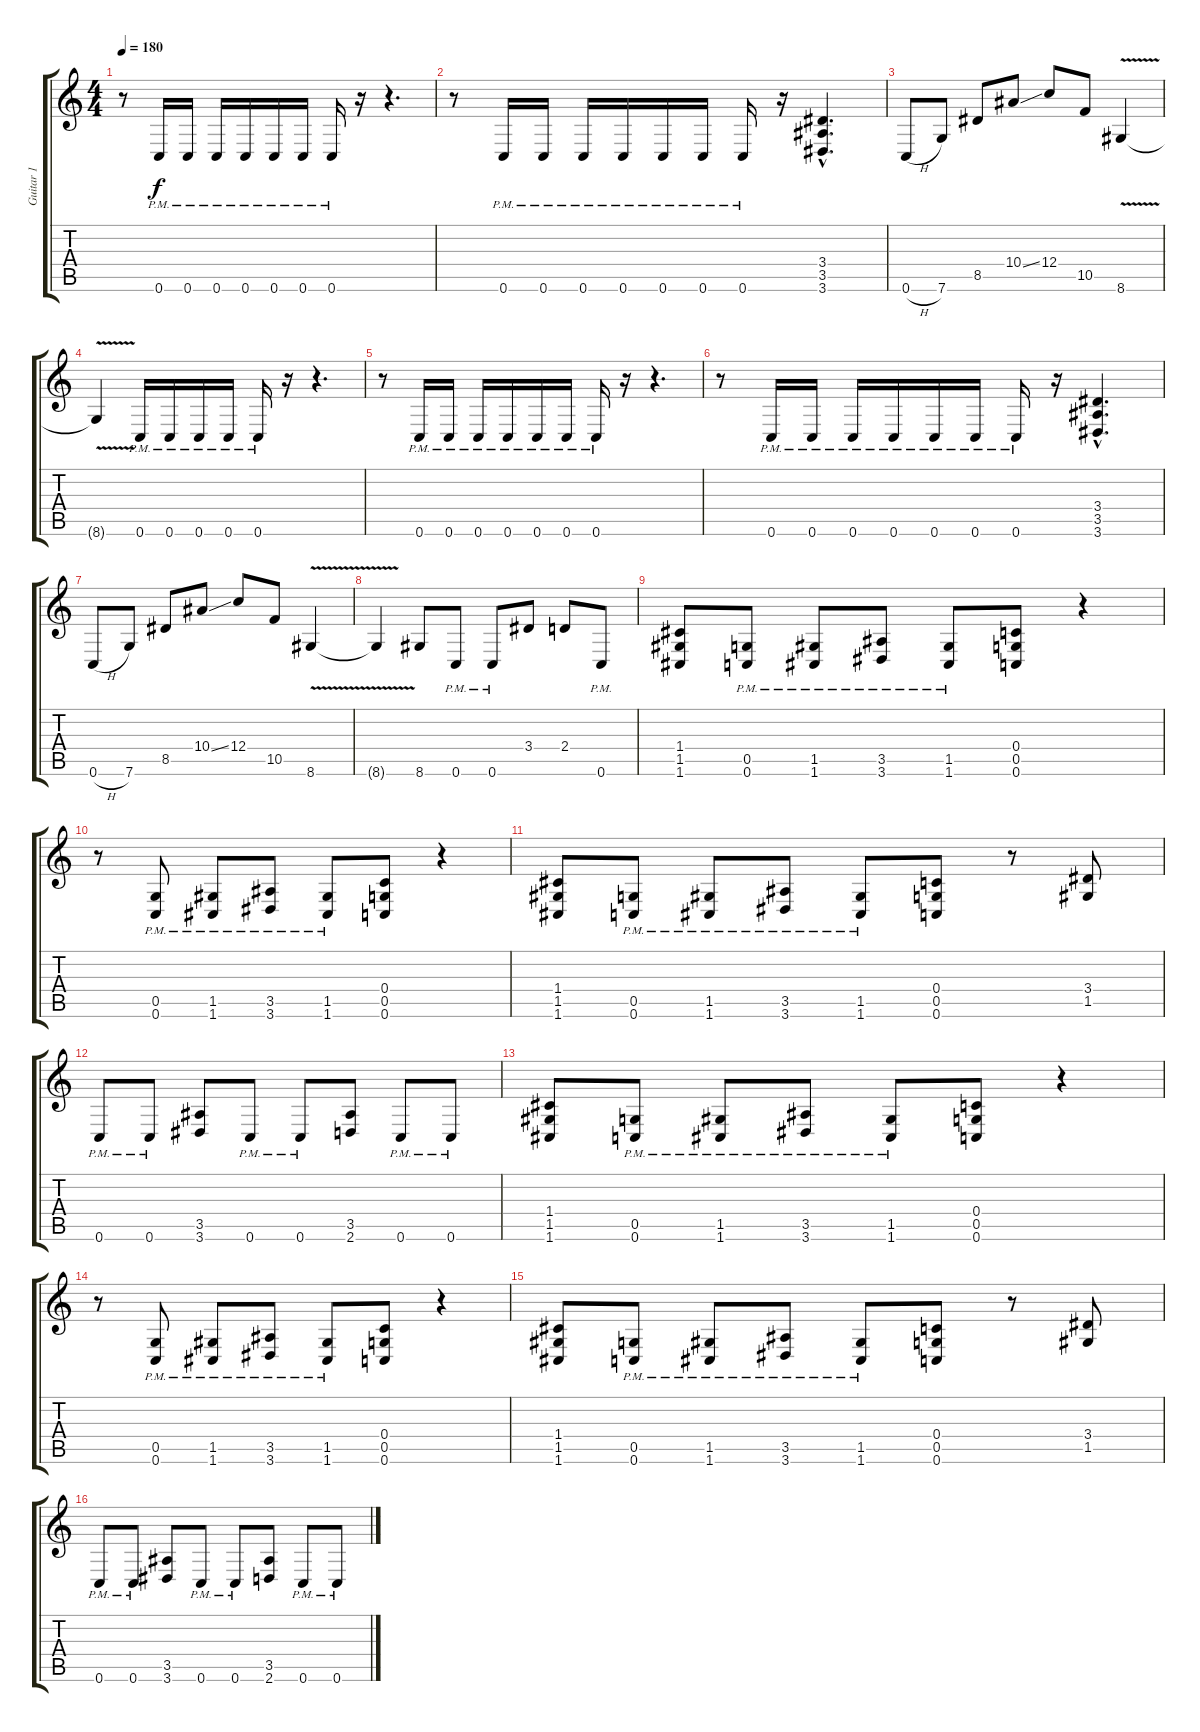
\track ("Guitar 1" "Guitar 1") {instrument distortionguitar}
\staff {score tabs}
\tuning (D4 A3 F3 C3 G2 C2) {hide}
\ts (4 4)
\tempo 180
\clef g2
\ks c
r.8{dy f} 0.6{pm}.16 0.6{pm}.16 0.6{pm}.16 0.6{pm}.16 0.6{pm}.16 0.6{pm}.16 0.6{pm}.16 r.16 r.4{d} |
r.8 0.6{pm}.16 0.6{pm}.16 0.6{pm}.16 0.6{pm}.16 0.6{pm}.16 0.6{pm}.16 0.6{pm}.16 r.16 (3.4{hac} 3.5{hac} 3.6{hac}).4{d} |
0.6{h}.8 7.6.8 8.5.8 10.4{ss}.8 12.4.8 10.5.8 8.6{v}.4 |
8.6{t}.4 0.6{pm}.16 0.6{pm}.16 0.6{pm}.16 0.6{pm}.16 0.6{pm}.16 r.16 r.4{d} |
r.8 0.6{pm}.16 0.6{pm}.16 0.6{pm}.16 0.6{pm}.16 0.6{pm}.16 0.6{pm}.16 0.6{pm}.16 r.16 r.4{d} |
r.8 0.6{pm}.16 0.6{pm}.16 0.6{pm}.16 0.6{pm}.16 0.6{pm}.16 0.6{pm}.16 0.6{pm}.16 r.16 (3.4{hac} 3.5{hac} 3.6{hac}).4{d} |
0.6{h}.8 7.6.8 8.5.8 10.4{ss}.8 12.4.8 10.5.8 8.6{v}.4 |
8.6{t}.4 8.6.8 0.6{pm}.8 0.6{pm}.8 3.4.8 2.4.8 0.6{pm}.8 |
(1.4 1.5 1.6).8 (0.5{pm} 0.6).8 (1.5 1.6{pm}).8 (3.5 3.6{pm}).8 (1.5 1.6{pm}).8 (0.4 0.5 0.6).8 r.4 |
r.8 (0.5 0.6{pm}).8 (1.5 1.6{pm}).8 (3.5 3.6{pm}).8 (1.5 1.6{pm}).8 (0.4 0.5 0.6).8 r.4 |
(1.4 1.5 1.6).8 (0.5{pm} 0.6).8 (1.5{pm} 1.6).8 (3.5{pm} 3.6).8 (1.5{pm} 1.6).8 (0.4 0.5 0.6).8 r.8 (3.4 1.5).8 |
0.6{pm}.8 0.6{pm}.8 (3.5 3.6).8 0.6{pm}.8 0.6{pm}.8 (3.5 2.6).8 0.6{pm}.8 0.6{pm}.8 |
(1.4 1.5 1.6).8 (0.5{pm} 0.6).8 (1.5 1.6{pm}).8 (3.5 3.6{pm}).8 (1.5 1.6{pm}).8 (0.4 0.5 0.6).8 r.4 |
r.8 (0.5 0.6{pm}).8 (1.5 1.6{pm}).8 (3.5 3.6{pm}).8 (1.5 1.6{pm}).8 (0.4 0.5 0.6).8 r.4 |
(1.4 1.5 1.6).8 (0.5{pm} 0.6).8 (1.5{pm} 1.6).8 (3.5{pm} 3.6).8 (1.5{pm} 1.6).8 (0.4 0.5 0.6).8 r.8 (3.4 1.5).8 |
0.6{pm}.8 0.6{pm}.8 (3.5 3.6).8 0.6{pm}.8 0.6{pm}.8 (3.5 2.6).8 0.6{pm}.8 0.6{pm}.8
